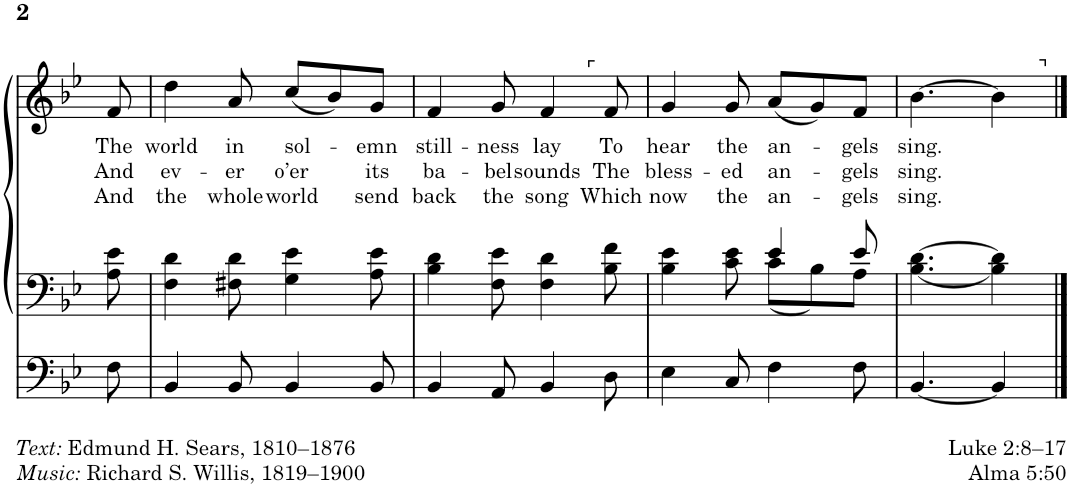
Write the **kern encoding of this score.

**kern	**kern	**kern	**text	**text	**text
*part1	*part1	*part1	*part1	*part1	*part1
*staff3	*staff2	*staff1	*staff1	*staff1	*staff1
*I"Organ	*	*	*	*	*
*I'Org.	*	*	*	*	*
!!LO:PB:g=z
*clefF4	*clefF4	*clefG2	*	*	*
*k[b-e-]	*k[b-e-]	*k[b-e-]	*	*	*
*M6/8	*M6/8	*M6/8	*	*	*
=16	=16	=16	=16	=16	=16
!	!	!	!LO:LY:b	!LO:LY:b	!LO:LY:b
8F\	8A\ 8e-\	8f/	The	And	And
=17	=17	=17	=17	=17	=17
!	!	!	!LO:LY:b	!LO:LY:b	!LO:LY:b
4BB-/	4F\ 4d\	4dd\	world	ev-	the
!	!	!	!LO:LY:b	!LO:LY:b	!LO:LY:b
8BB-/	8F#X\ 8d\	8a/	in	-er	whole
!	!	!	!LO:LY:b	!LO:LY:b	!LO:LY:b
4BB-/	4G\ 4e-\	(8cc/L	sol-	o’er	world
.	.	8b-/)	.	.	.
!	!	!	!LO:LY:b	!LO:LY:b	!LO:LY:b
8BB-/	8A\ 8e-\	8g/J	-emn	its	send
=18	=18	=18	=18	=18	=18
!	!	!	!LO:LY:b	!LO:LY:b	!LO:LY:b
*	*	*^	*	*	*
4BB-/	4B-\ 4d\	4f/	2ryy	still-	ba-	back
!	!	!	!	!LO:LY:b	!LO:LY:b	!LO:LY:b
8AA/	8F\ 8e-\	8g/	.	-ness	-bel	the
!	!	!	!	!LO:LY:b	!LO:LY:b	!LO:LY:b
4BB-/	4F\ 4d\	4f/	.	lay	sounds	song
.	.	.	16ryy	.	.	.
!	!	!	!LO:TX:a:t=⌜	!	!	!
.	.	.	8.ryy	.	.	.
!	!	!	!	!LO:LY:b	!LO:LY:b	!LO:LY:b
8D\	8B-\ 8f\	8f/	.	To	The	Which
=19	=19	=19	=19	=19	=19	=19
*	*^	*	*	*	*	*
!	!	!	!	!	!LO:LY:b	!LO:LY:b	!LO:LY:b
*	*	*	*v	*v	*	*	*
4E-\	4B-\ 4e-\	4.ryy	4g/	hear	bless-	now
!	!	!	!	!LO:LY:b	!LO:LY:b	!LO:LY:b
8C/	8c\ 8e-\	.	8g/	the	-ed	the
!	!	!	!	!LO:LY:b	!LO:LY:b	!LO:LY:b
4F\	4e-/	8c\L	(8a/L	an-	an-	an-
.	.	8B-\	8g/)	.	.	.
!	!	!	!	!LO:LY:b	!LO:LY:b	!LO:LY:b
8F\	8e-/	8A\J	8f/J	-gels	-gels	-gels
=20	=20	=20	=20	=20	=20	=20
!	!	!	!	!LO:LY:b	!LO:LY:b	!LO:LY:b
*	*v	*v	*^	*	*	*
[4.BB-/	[4.B-\ [4.d\	[4.b-\	2ryy	sing.	sing.	sing.
4BB-/]	4B-\] 4d\]	4b-\]	.	.	.	.
.	.	.	16ryy	.	.	.
!	!	!	!LO:TX:a:t=⌝	!	!	!
.	.	.	16ryy	.	.	.
*	*	*v	*v	*	*	*
==	==	==	==	==	==
*-	*-	*-	*-	*-	*-
